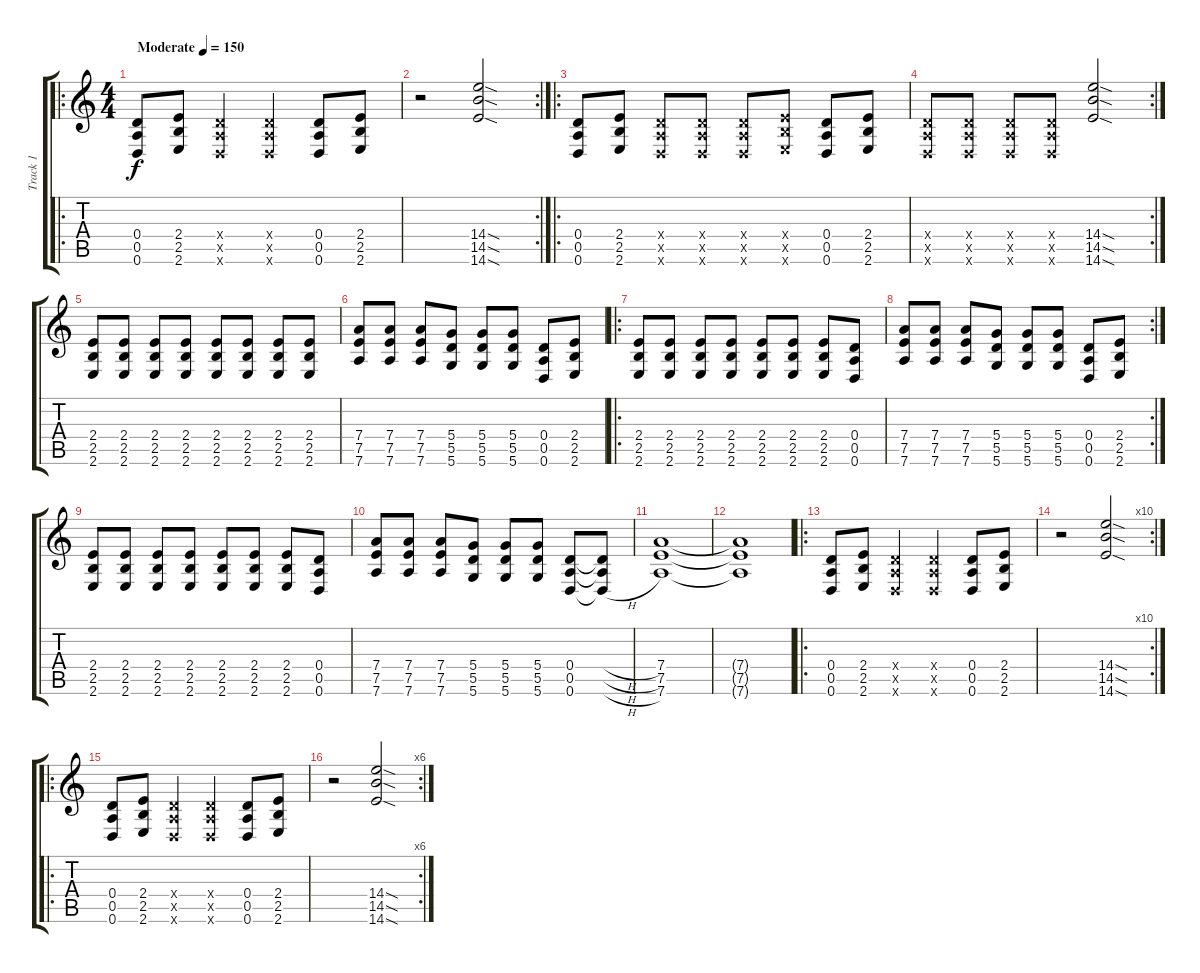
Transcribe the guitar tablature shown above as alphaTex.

\track ("Track 1" "Track 1") {instrument overdrivenguitar}
\staff {score tabs}
\tuning (E4 B3 G3 D3 A2 D2) {hide}
\ro
\ts (4 4)
\tempo (150 "Moderate")
\clef g2
\ks c
(0.4 0.5 0.6).8{dy f instrument overdrivenguitar} (2.4 2.5 2.6).8 (0.4{x} 0.5{x} 0.6{x}).4 (0.4{x} 0.5{x} 0.6{x}).4 (0.4 0.5 0.6).8 (2.4 2.5 2.6).8 |
\rc 2
r.2 (14.4{sod} 14.5{sod} 14.6{sod}).2 |
\ro
(0.4 0.5 0.6).8 (2.4 2.5 2.6).8 (0.4{x} 0.5{x} 0.6{x}).8 (0.4{x} 0.5{x} 0.6{x}).8 (0.4{x} 0.5{x} 0.6{x}).8 (2.4{x} 2.5{x} 2.6{x}).8 (0.4 0.5 0.6).8 (2.4 2.5 2.6).8 |
\rc 2
(0.4{x} 0.5{x} 0.6{x}).8 (0.4{x} 0.5{x} 0.6{x}).8 (0.4{x} 0.5{x} 0.6{x}).8 (0.4{x} 0.5{x} 0.6{x}).8 (14.4{sod} 14.5{sod} 14.6{sod}).2 |
(2.4 2.5 2.6).8 (2.4 2.5 2.6).8 (2.4 2.5 2.6).8 (2.4 2.5 2.6).8 (2.4 2.5 2.6).8 (2.4 2.5 2.6).8 (2.4 2.5 2.6).8 (2.4 2.5 2.6).8 |
(7.4 7.5 7.6).8 (7.4 7.5 7.6).8 (7.4 7.5 7.6).8 (5.4 5.5 5.6).8 (5.4 5.5 5.6).8 (5.4 5.5 5.6).8 (0.4 0.5 0.6).8 (2.4 2.5 2.6).8 |
\ro
(2.4 2.5 2.6).8 (2.4 2.5 2.6).8 (2.4 2.5 2.6).8 (2.4 2.5 2.6).8 (2.4 2.5 2.6).8 (2.4 2.5 2.6).8 (2.4 2.5 2.6).8 (0.4 0.5 0.6).8 |
\rc 2
(7.4 7.5 7.6).8 (7.4 7.5 7.6).8 (7.4 7.5 7.6).8 (5.4 5.5 5.6).8 (5.4 5.5 5.6).8 (5.4 5.5 5.6).8 (0.4 0.5 0.6).8 (2.4 2.5 2.6).8 |
(2.4 2.5 2.6).8 (2.4 2.5 2.6).8 (2.4 2.5 2.6).8 (2.4 2.5 2.6).8 (2.4 2.5 2.6).8 (2.4 2.5 2.6).8 (2.4 2.5 2.6).8 (0.4 0.5 0.6).8 |
(7.4 7.5 7.6).8 (7.4 7.5 7.6).8 (7.4 7.5 7.6).8 (5.4 5.5 5.6).8 (5.4 5.5 5.6).8 (5.4 5.5 5.6).8 (0.4 0.5 0.6).8 (0.4{h t} 0.5{h t} 0.6{h t}).8 |
(7.4 7.5 7.6).1 |
(7.4{t} 7.5{t} 7.6{t}).1 |
\ro
(0.4 0.5 0.6).8 (2.4 2.5 2.6).8 (0.4{x} 0.5{x} 0.6{x}).4 (0.4{x} 0.5{x} 0.6{x}).4 (0.4 0.5 0.6).8 (2.4 2.5 2.6).8 |
\rc 10
r.2 (14.4{sod} 14.5{sod} 14.6{sod}).2 |
\ro
(0.4 0.5 0.6).8 (2.4 2.5 2.6).8 (0.4{x} 0.5{x} 0.6{x}).4 (0.4{x} 0.5{x} 0.6{x}).4 (0.4 0.5 0.6).8 (2.4 2.5 2.6).8 |
\rc 6
r.2 (14.4{sod} 14.5{sod} 14.6{sod}).2
